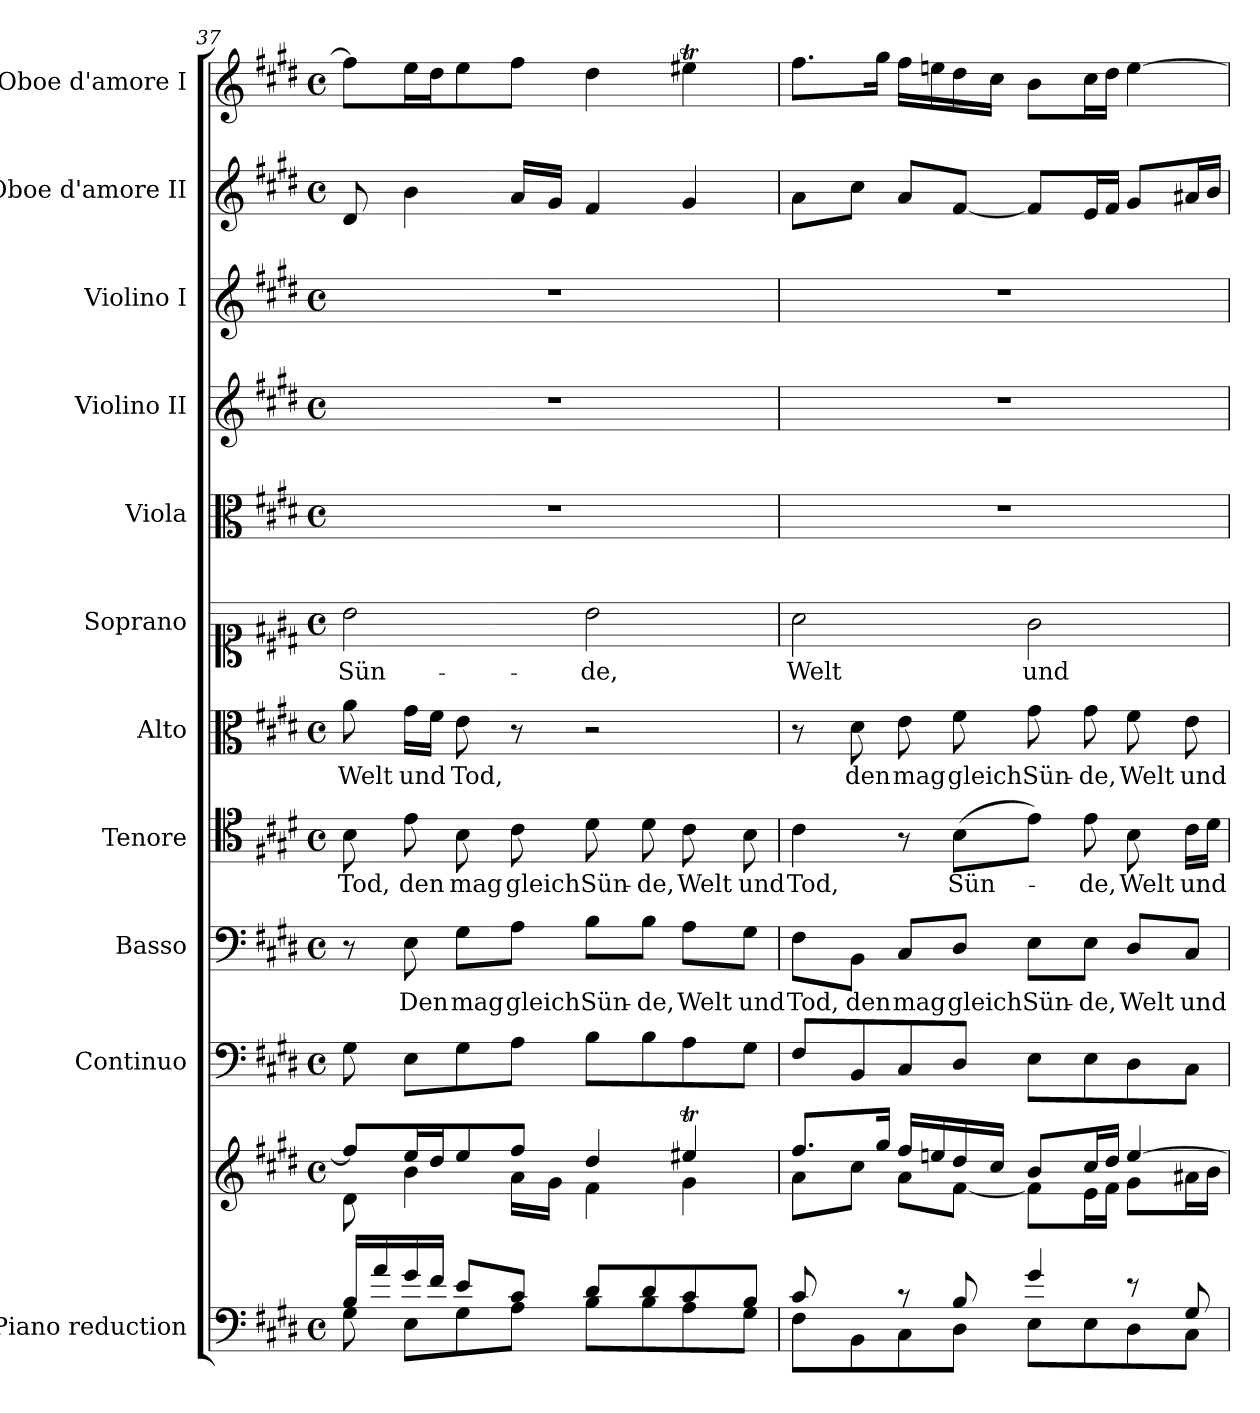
**kern	**kern	**kern	**kern	**text	**kern	**text	**kern	**text	**kern	**text	**kern	**kern	**kern	**kern	**kern
*part11	*part11	*part10	*part9	*part9	*part8	*part8	*part7	*part7	*part6	*part6	*part5	*part4	*part3	*part2	*part1
*staff12	*staff11	*staff10	*staff9	*staff9	*staff8	*staff8	*staff7	*staff7	*staff6	*staff6	*staff5	*staff4	*staff3	*staff2	*staff1
*I"Piano reduction	*	*I"Continuo	*I"Basso	*	*I"Tenore	*	*I"Alto	*	*I"Soprano	*	*I"Viola	*I"Violino II	*I"Violino I	*I"Oboe d'amore II	*I"Oboe d'amore I
*I'Pno	*	*	*	*	*	*	*	*	*	*	*I'Vla	*I'Vln	*I'Vln	*I'Ob	*I'Ob
*clefF4	*clefG2	*clefF4	*clefF4	*	*clefC4	*	*clefC3	*	*clefC1	*	*clefC3	*clefG2	*clefG2	*clefG2	*clefG2
*k[f#c#g#d#]	*k[f#c#g#d#]	*k[f#c#g#d#]	*k[f#c#g#d#]	*	*k[f#c#g#d#]	*	*k[f#c#g#d#]	*	*k[f#c#g#d#]	*	*k[f#c#g#d#]	*k[f#c#g#d#]	*k[f#c#g#d#]	*k[f#c#g#d#]	*k[f#c#g#d#]
*M4/4	*M4/4	*M4/4	*M4/4	*	*M4/4	*	*M4/4	*	*M4/4	*	*M4/4	*M4/4	*M4/4	*M4/4	*M4/4
*met(c)	*met(c)	*met(c)	*met(c)	*	*met(c)	*	*met(c)	*	*met(c)	*	*met(c)	*met(c)	*met(c)	*met(c)	*met(c)
=37	=37	=37	=37	=37	=37	=37	=37	=37	=37	=37	=37	=37	=37	=37	=37
*^	*^	*	*	*	*	*	*	*	*	*	*	*	*	*	*
!	!	!	!	!	!	!	!	!LO:LY:b	!	!LO:LY:b	!	!LO:LY:b	!	!	!	!	!
16B/LL	8G#\	8ff#/L]	8d#\	8G#\	8r	.	8B\	Tod,	8a\	Welt	2b\	Sün-	1r	1r	1r	8d#/	8ff#\L]
16a/	.	.	.	.	.	.	.	.	.	.	.	.	.	.	.	.	.
!	!	!	!	!	!	!LO:LY:b	!	!LO:LY:b	!	!LO:LY:b	!	!	!	!	!	!	!
16g#/	8E\L	16ee/L	4b\	8E\L	8E\	Den	8e\	den	16g#\LL	und	.	.	.	.	.	4b\	16ee\L
16f#/JJ	.	16dd#/J	.	.	.	.	.	.	16f#\JJ	.	.	.	.	.	.	.	16dd#\J
!	!	!	!	!	!	!LO:LY:b	!	!LO:LY:b	!	!LO:LY:b	!	!	!	!	!	!	!
8e/L	8G#\	8ee/	.	8G#\	8G#\L	mag	8B\	mag	8e\	Tod,	.	.	.	.	.	.	8ee\
!	!	!	!	!	!	!LO:LY:b	!	!LO:LY:b	!	!	!	!	!	!	!	!	!
8c#/J	8A\J	8ff#/J	16a\LL	8A\J	8A\J	gleich	8c#\	gleich	8r	.	.	.	.	.	.	16a/LL	8ff#\J
.	.	.	16g#\JJ	.	.	.	.	.	.	.	.	.	.	.	.	16g#/JJ	.
!	!	!	!	!	!	!LO:LY:b	!	!LO:LY:b	!	!	!	!LO:LY:b	!	!	!	!	!
8d#/L	8B\L	4dd#/	4f#\	8B\L	8B\L	Sün-	8d#\	Sün-	2r	.	2b\	-de,	.	.	.	4f#/	4dd#\
!	!	!	!	!	!	!LO:LY:b	!	!LO:LY:b	!	!	!	!	!	!	!	!	!
8d#/	8B\	.	.	8B\	8B\J	-de,	8d#\	-de,	.	.	.	.	.	.	.	.	.
!	!	!	!	!	!	!LO:LY:b	!	!LO:LY:b	!	!	!	!	!	!	!	!	!
8c#/	8A\	4ee#Xt/	4g#\	8A\	8A\L	Welt	8c#\	Welt	.	.	.	.	.	.	.	4g#/	4ee#Xt\
!	!	!	!	!	!	!LO:LY:b	!	!LO:LY:b	!	!	!	!	!	!	!	!	!
8B/J	8G#\J	.	.	8G#\J	8G#\J	und	8B\	und	.	.	.	.	.	.	.	.	.
=38	=38	=38	=38	=38	=38	=38	=38	=38	=38	=38	=38	=38	=38	=38	=38	=38	=38
*	*	*	*^	*	*	*	*	*	*	*	*	*	*	*	*	*	*
!	!	!	!	!	!	!	!LO:LY:b	!	!LO:LY:b	!	!	!	!LO:LY:b	!	!	!	!	!
8c#/L	8F#\L	8.ff#/L	8a\L	8ryy	8F#/L	8F#\L	Tod,	4c#\	Tod,	8r	.	2a\	Welt	1r	1r	1r	8a\L	8.ff#\L
!	!	!	!	!	!	!	!LO:LY:b	!	!	!	!LO:LY:b	!	!	!	!	!	!	!
8ryy	8BB\	.	8cc#\J	8a\J	8BB/	8BB\J	den	.	.	8d#\	den	.	.	.	.	.	8cc#\J	.
.	.	16gg#/Jk	.	.	.	.	.	.	.	.	.	.	.	.	.	.	.	16gg#\Jk
!	!	!	!	!	!	!	!LO:LY:b	!	!	!	!LO:LY:b	!	!	!	!	!	!	!
8r	8C#\	16ff#/LL	8a\L	2.ryy	8C#/	8C#/L	mag	8r	.	8e\	mag	.	.	.	.	.	8a/L	16ff#\LL
.	.	16een/	.	.	.	.	.	.	.	.	.	.	.	.	.	.	.	16een\
!	!	!	!	!	!	!	!LO:LY:b	!	!LO:LY:b	!	!LO:LY:b	!	!	!	!	!	!	!
8B/	8D#\J	16dd#/	[8f#\J	.	8D#/J	8D#/J	gleich	(8B\L	Sün-	8f#\	gleich	.	.	.	.	.	[8f#/J	16dd#\
.	.	16cc#/JJ	.	.	.	.	.	.	.	.	.	.	.	.	.	.	.	16cc#\JJ
!	!	!	!	!	!	!	!LO:LY:b	!	!	!	!LO:LY:b	!	!LO:LY:b	!	!	!	!	!
4g#/	8E\L	8b/L	8f#\L]	.	8E\L	8E\L	Sün-	8e\J)	.	8g#\	Sün-	2g#\	und	.	.	.	8f#/L]	8b\L
!	!	!	!	!	!	!	!LO:LY:b	!	!LO:LY:b	!	!LO:LY:b	!	!	!	!	!	!	!
.	8E\	16cc#/L	16e\L	.	8E\	8E\J	-de,	8e\	-de,	8g#\	-de,	.	.	.	.	.	16e/L	16cc#\L
.	.	16dd#/JJ	16f#\JJ	.	.	.	.	.	.	.	.	.	.	.	.	.	16f#/JJ	16dd#\JJ
!	!	!	!	!	!	!	!LO:LY:b	!	!LO:LY:b	!	!LO:LY:b	!	!	!	!	!	!	!
8r	8D#\	[4ee/	8g#\L	.	8D#\	8D#/L	Welt	8B\	Welt	8f#\	Welt	.	.	.	.	.	8g#/L	[4ee\
!	!	!	!	!	!	!	!LO:LY:b	!	!LO:LY:b	!	!LO:LY:b	!	!	!	!	!	!	!
8G#/	8C#\J	.	16a#X\L	.	8C#\J	8C#/J	und	16c#\LL	und	8e\	und	.	.	.	.	.	16a#X/L	.
.	.	.	16b\JJ	.	.	.	.	16d#\JJ	.	.	.	.	.	.	.	.	16b/JJ	.
*v	*v	*	*	*	*	*	*	*	*	*	*	*	*	*	*	*	*	*
*	*v	*v	*v	*	*	*	*	*	*	*	*	*	*	*	*	*	*
=	=	=	=	=	=	=	=	=	=	=	=	=	=	=	=
*-	*-	*-	*-	*-	*-	*-	*-	*-	*-	*-	*-	*-	*-	*-	*-
